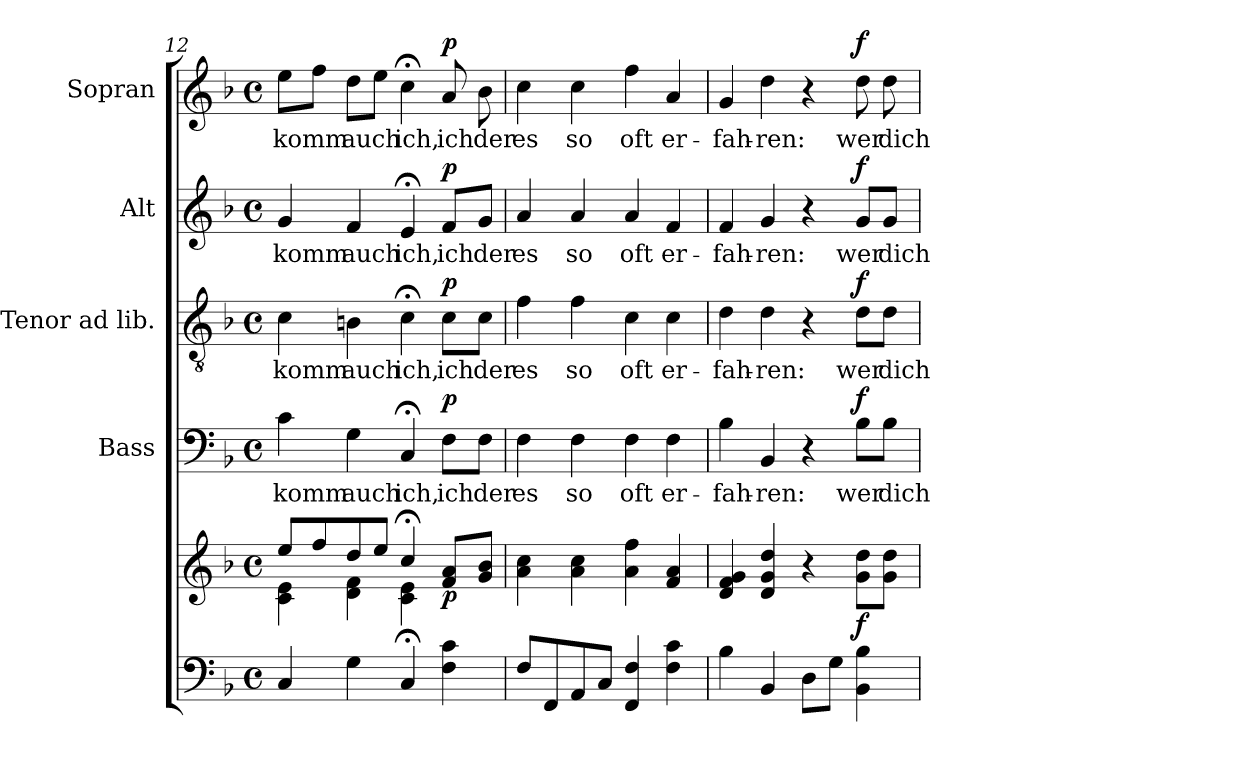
**kern	**kern	**dynam	**kern	**text	**dynam	**kern	**text	**dynam	**kern	**text	**dynam	**kern	**text	**dynam
*part5	*part5	*part5	*part4	*part4	*part4	*part3	*part3	*part3	*part2	*part2	*part2	*part1	*part1	*part1
*staff6	*staff5	*staff5/6	*staff4	*staff4	*staff4	*staff3	*staff3	*staff3	*staff2	*staff2	*staff2	*staff1	*staff1	*staff1
*	*	*	*I"Bass	*	*	*I"Tenor ad lib.	*	*	*I"Alt	*	*	*I"Sopran	*	*
*	*	*	*I'B.	*	*	*I'T.	*	*	*I'A.	*	*	*I'S.	*	*
*clefF4	*clefG2	*	*clefF4	*	*	*clefGv2	*	*	*clefG2	*	*	*clefG2	*	*
*k[b-]	*k[b-]	*	*k[b-]	*	*	*k[b-]	*	*	*k[b-]	*	*	*k[b-]	*	*
*F:	*F:	*	*F:	*	*	*F:	*	*	*F:	*	*	*F:	*	*
*M4/4	*M4/4	*	*M4/4	*	*	*M4/4	*	*	*M4/4	*	*	*M4/4	*	*
*met(c)	*met(c)	*	*met(c)	*	*	*met(c)	*	*	*met(c)	*	*	*met(c)	*	*
=12	=12	=12	=12	=12	=12	=12	=12	=12	=12	=12	=12	=12	=12	=12
*	*^	*	*	*	*	*	*	*	*	*	*	*	*	*
!	!	!	!	!	!LO:LY:b	!	!	!LO:LY:b	!	!	!LO:LY:b	!	!	!LO:LY:b	!
4C/	8ee/L	4c\ 4e\	.	4c\	komm	.	4c\	komm	.	4g/	komm	.	8ee\L	komm	.
.	8ff/	.	.	.	.	.	.	.	.	.	.	.	8ff\J	.	.
!	!	!	!	!	!LO:LY:b	!	!	!LO:LY:b	!	!	!LO:LY:b	!	!	!LO:LY:b	!
4G\	8dd/	4d\ 4f\	.	4G\	auch	.	4Bn\	auch	.	4f/	auch	.	8dd\L	auch	.
.	8ee/J	.	.	.	.	.	.	.	.	.	.	.	8ee\J	.	.
!	!	!	!	!	!LO:LY:b	!	!	!LO:LY:b	!	!	!LO:LY:b	!	!	!LO:LY:b	!
4C;/	4cc;</	4c\ 4e\	.	4C;</	ich,	.	4c;<\	ich,	.	4e;</	ich,	.	4cc;<\	ich,	.
!	!	!	!LO:DY:b	!	!LO:LY:b	!LO:DY:a	!	!LO:LY:b	!LO:DY:a	!	!LO:LY:b	!LO:DY:a	!	!LO:LY:b	!LO:DY:a
4F\ 4c\	8f/ 8a/L	4ryy	p	8F\L	ich	p	8c\L	ich	p	8f/L	ich	p	8a/	ich	p
!	!	!	!	!	!LO:LY:b	!	!	!LO:LY:b	!	!	!LO:LY:b	!	!	!LO:LY:b	!
.	8g/ 8b-/J	.	.	8F\J	der	.	8c\J	der	.	8g/J	der	.	8b-\	der	.
*	*v	*v	*	*	*	*	*	*	*	*	*	*	*	*	*
=13	=13	=13	=13	=13	=13	=13	=13	=13	=13	=13	=13	=13	=13	=13
!	!	!	!	!LO:LY:b	!	!	!LO:LY:b	!	!	!LO:LY:b	!	!	!LO:LY:b	!
8F/L	4a\ 4cc\	.	4F\	es	.	4f\	es	.	4a/	es	.	4cc\	es	.
8FF/	.	.	.	.	.	.	.	.	.	.	.	.	.	.
!	!	!	!	!LO:LY:b	!	!	!LO:LY:b	!	!	!LO:LY:b	!	!	!LO:LY:b	!
8AA/	4a\ 4cc\	.	4F\	so	.	4f\	so	.	4a/	so	.	4cc\	so	.
8C/J	.	.	.	.	.	.	.	.	.	.	.	.	.	.
!	!	!	!	!LO:LY:b	!	!	!LO:LY:b	!	!	!LO:LY:b	!	!	!LO:LY:b	!
4FF/ 4F/	4a\ 4ff\	.	4F\	oft	.	4c\	oft	.	4a/	oft	.	4ff\	oft	.
!	!	!	!	!LO:LY:b	!	!	!LO:LY:b	!	!	!LO:LY:b	!	!	!LO:LY:b	!
4F\ 4c\	4f/ 4a/	.	4F\	er-	.	4c\	er-	.	4f/	er-	.	4a/	er-	.
!!LO:LB:g=z
=14	=14	=14	=14	=14	=14	=14	=14	=14	=14	=14	=14	=14	=14	=14
!	!	!	!	!LO:LY:b	!	!	!LO:LY:b	!	!	!LO:LY:b	!	!	!LO:LY:b	!
4B-\	4d/ 4f/ 4g/	.	4B-\	-fah-	.	4d\	-fah-	.	4f/	-fah-	.	4g/	-fah-	.
!	!	!	!	!LO:LY:b	!	!	!LO:LY:b	!	!	!LO:LY:b	!	!	!LO:LY:b	!
4BB-/	4d/ 4g/ 4dd/	.	4BB-/	-ren:	.	4d\	-ren:	.	4g/	-ren:	.	4dd\	-ren:	.
8D\L	4r	.	4r	.	.	4r	.	.	4r	.	.	4r	.	.
8G\J	.	.	.	.	.	.	.	.	.	.	.	.	.	.
!	!	!LO:DY:b	!	!LO:LY:b	!LO:DY:a	!	!LO:LY:b	!LO:DY:a	!	!LO:LY:b	!LO:DY:a	!	!LO:LY:b	!LO:DY:a
4BB-\ 4B-\	8g\ 8dd\L	f	8B-\L	wer	f	8d\L	wer	f	8g/L	wer	f	8dd\	wer	f
!	!	!	!	!LO:LY:b	!	!	!LO:LY:b	!	!	!LO:LY:b	!	!	!LO:LY:b	!
.	8g\ 8dd\J	.	8B-\J	dich	.	8d\J	dich	.	8g/J	dich	.	8dd\	dich	.
=	=	=	=	=	=	=	=	=	=	=	=	=	=	=
*-	*-	*-	*-	*-	*-	*-	*-	*-	*-	*-	*-	*-	*-	*-
